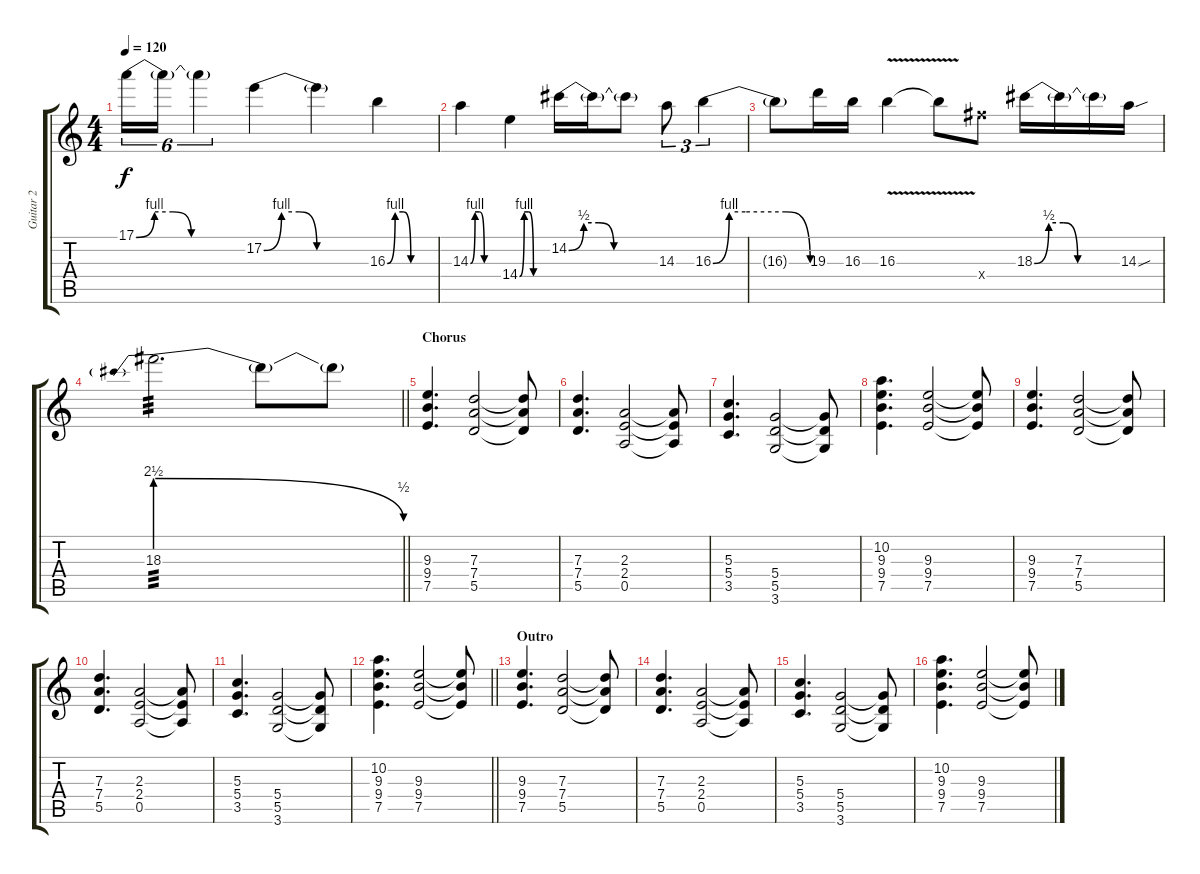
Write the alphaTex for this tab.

\track ("Guitar 2" "Guitar 2") {instrument overdrivenguitar}
\staff {score tabs}
\tuning (E4 B3 G3 D3 A2 E2) {hide}
\ts (4 4)
\tempo 120
\clef g2
\ks c
17.1{be (custom 0 0 10 4 20 4 30 0 60 0)}.16{tu (6 4) dy f} 17.1{t}.16{tu (6 4)} 17.1{t}.4{tu (6 4)} 17.2{be (custom 0 0 10 4 20 4 30 0 60 0)}.4 17.2{t}.4 16.3{be (custom 0 0 10 4 20 4 30 0 60 0)}.4 |
14.3{be (custom 0 0 10 4 20 4 30 0 60 0)}.4 14.4{be (custom 0 0 10 4 20 4 30 0 60 0)}.4 14.2{be (custom 0 0 10 2 20 2 30 0 60 0)}.16 14.2{t}.16 14.2{t}.8 14.3.8{tu (3 2)} 16.3{be (custom 0 0 10 4 20 4 45 4 60 0)}.4{tu (3 2)} |
16.3{t}.8 19.3.16 16.3.16 16.3{v}.4 16.3{t}.8 16.4{x}.8 18.3{be (custom 0 0 10 2 20 2 30 0 60 0)}.16 18.3{t}.16 18.3{t}.16 14.3{sou}.16 |
\barLineRight lightlight
18.3{be (prebendrelease 0 10 60 2)}.2{d tp 3} 18.3{t}.8 18.3{t}.8 |
\section ("" "Chorus")
(9.3 9.4 7.5).4{d} (7.3 7.4 5.5).2 (7.3{t} 7.4{t} 5.5{t}).8 |
(7.3 7.4 5.5).4{d} (2.3 2.4 0.5).2 (2.3{t} 2.4{t} 0.5{t}).8 |
(5.3 5.4 3.5).4{d} (5.4 5.5 3.6).2 (5.4{t} 5.5{t} 3.6{t}).8 |
(10.2 9.3 9.4 7.5).4{d} (9.3 9.4 7.5).2 (9.3{t} 9.4{t} 7.5{t}).8 |
(9.3 9.4 7.5).4{d} (7.3 7.4 5.5).2 (7.3{t} 7.4{t} 5.5{t}).8 |
(7.3 7.4 5.5).4{d} (2.3 2.4 0.5).2 (2.3{t} 2.4{t} 0.5{t}).8 |
(5.3 5.4 3.5).4{d} (5.4 5.5 3.6).2 (5.4{t} 5.5{t} 3.6{t}).8 |
\barLineRight lightlight
(10.2 9.3 9.4 7.5).4{d} (9.3 9.4 7.5).2 (9.3{t} 9.4{t} 7.5{t}).8 |
\section ("" "Outro")
(9.3 9.4 7.5).4{d} (7.3 7.4 5.5).2 (7.3{t} 7.4{t} 5.5{t}).8 |
(7.3 7.4 5.5).4{d} (2.3 2.4 0.5).2 (2.3{t} 2.4{t} 0.5{t}).8 |
(5.3 5.4 3.5).4{d} (5.4 5.5 3.6).2 (5.4{t} 5.5{t} 3.6{t}).8 |
(10.2 9.3 9.4 7.5).4{d} (9.3 9.4 7.5).2 (9.3{t} 9.4{t} 7.5{t}).8
